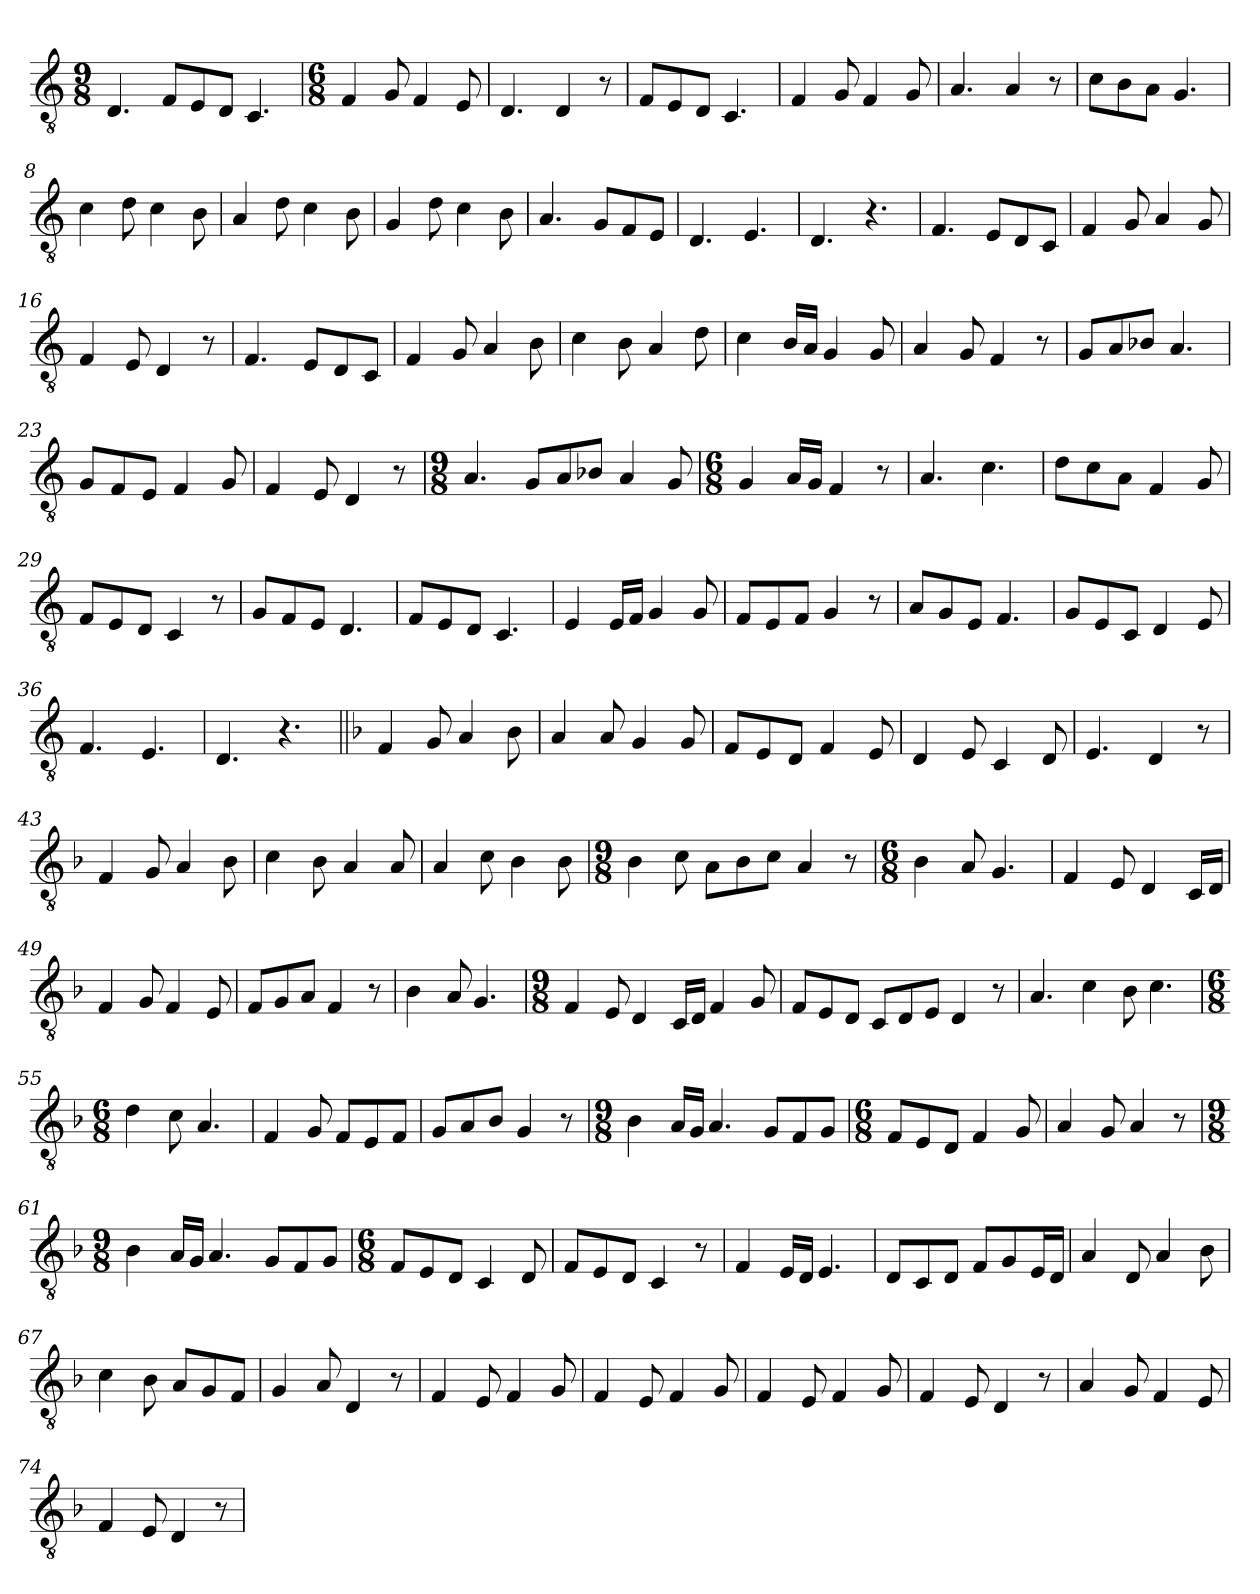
**kern
*part1
*staff1
*clefGv2
*k[]
*C:
*M9/8
=1
4.D/
8F/L
8E/
8D/J
4.C/
=2
*M6/8
4F/
8G/
4F/
8E/
=3
4.D/
4D/
8r
=4
8F/L
8E/
8D/J
4.C/
=5
4F/
8G/
4F/
8G/
=6
4.A/
4A/
8r
!!LO:LB:g=z
=7
8c\L
8B\
8A\J
4.G/
=8
4c\
8d\
4c\
8B\
=9
4A/
8d\
4c\
8B\
=10
4G/
8d\
4c\
8B\
=11
4.A/
8G/L
8F/
8E/J
=12
4.D/
4.E/
=13
4.D/
4.r
=14
4.F/
8E/L
8D/
8C/J
!!LO:LB:g=z
=15
4F/
8G/
4A/
8G/
=16
4F/
8E/
4D/
8r
=17
4.F/
8E/L
8D/
8C/J
=18
4F/
8G/
4A/
8B\
=19
4c\
8B\
4A/
8d\
=20
4c\
16B/LL
16A/JJ
4G/
8G/
=21
4A/
8G/
4F/
8r
!!LO:LB:g=z
=22
8G/L
8A/
8B-X/J
4.A/
=23
8G/L
8F/
8E/J
4F/
8G/
=24
4F/
8E/
4D/
8r
=25
*M9/8
4.A/
8G/L
8A/
8B-X/J
4A/
8G/
=26
*M6/8
4G/
16A/LL
16G/JJ
4F/
8r
=27
4.A/
4.c\
!!LO:LB:g=z
=28
8d\L
8c\
8A\J
4F/
8G/
=29
8F/L
8E/
8D/J
4C/
8r
=30
8G/L
8F/
8E/J
4.D/
=31
8F/L
8E/
8D/J
4.C/
!!LO:LB:g=z
=32
4E/
16E/LL
16F/JJ
4G/
8G/
!!LO:LB:g=z
=33
8F/L
8E/
8F/J
4G/
8r
=34
8A/L
8G/
8E/J
4.F/
=35
8G/L
8E/
8C/J
4D/
8E/
=36
4.F/
4.E/
=37
4.D/
4.r
=38||
*k[b-]
*F:
4F/
8G/
4A/
8B-\
=39
4A/
8A/
4G/
8G/
!!LO:LB:g=z
=40
8F/L
8E/
8D/J
4F/
8E/
=41
4D/
8E/
4C/
8D/
=42
4.E/
4D/
8r
=43
4F/
8G/
4A/
8B-\
=44
4c\
8B-\
4A/
8A/
=45
4A/
8c\
4B-\
8B-\
!!LO:PB:g=z
=46
*M9/8
4B-\
8c\
8A\L
8B-\
8c\J
4A/
8r
=47
*M6/8
4B-\
8A/
4.G/
=48
4F/
8E/
4D/
16C/LL
16D/JJ
=49
4F/
8G/
4F/
8E/
=50
8F/L
8G/
8A/J
4F/
8r
=51
4B-\
8A/
4.G/
!!LO:LB:g=z
=52
*M9/8
4F/
8E/
4D/
16C/LL
16D/JJ
4F/
8G/
=53
8F/L
8E/
8D/J
8C/L
8D/
8E/J
4D/
8r
=54
4.A/
4c\
8B-\
4.c\
=55
*M6/8
4d\
8c\
4.A/
=56
4F/
8G/
8F/L
8E/
8F/J
!!LO:LB:g=z
=57
8G/L
8A/
8B-/J
4G/
8r
=58
*M9/8
4B-\
16A/LL
16G/JJ
4.A/
8G/L
8F/
8G/J
=59
*M6/8
8F/L
8E/
8D/J
4F/
8G/
=60
4A/
8G/
4A/
8r
=61
*M9/8
4B-\
16A/LL
16G/JJ
4.A/
8G/L
8F/
8G/J
!!LO:LB:g=z
=62
*M6/8
8F/L
8E/
8D/J
4C/
8D/
=63
8F/L
8E/
8D/J
4C/
8r
=64
4F/
16E/LL
16D/JJ
4.E/
=65
8D/L
8C/
8D/J
8F/L
8G/
16E/L
16D/JJ
=66
4A/
8D/
4A/
8B-\
=67
4c\
8B-\
8A/L
8G/
8F/J
!!LO:LB:g=z
=68
4G/
8A/
4D/
8r
=69
4F/
8E/
4F/
8G/
=70
4F/
8E/
4F/
8G/
=71
4F/
8E/
4F/
8G/
=72
4F/
8E/
4D/
8r
=73
4A/
8G/
4F/
8E/
=74
4F/
8E/
4D/
8r
=
*-
